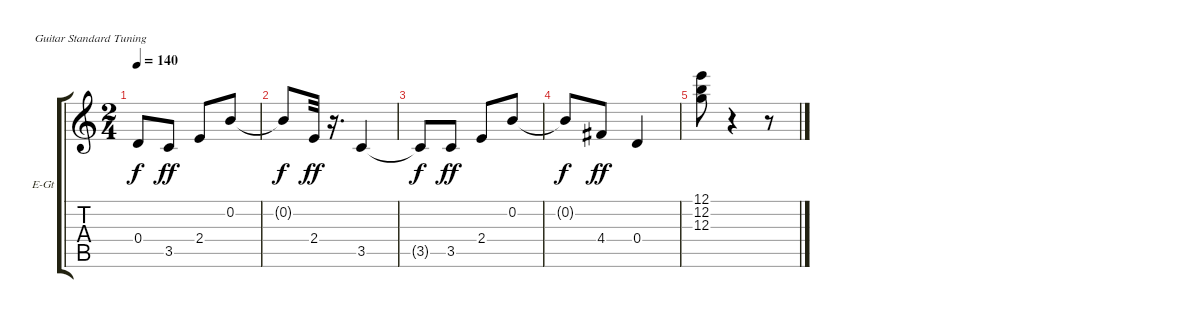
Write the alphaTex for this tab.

\bracketExtendMode groupsimilarinstruments
\firstSystemTrackNameOrientation horizontal
\otherSystemsTrackNameOrientation horizontal
\track ("Гитара 3" "E-Gt") {instrument electricguitarclean}
\staff {score tabs}
\tuning (E4 B3 G3 D3 A2 E2)
\ts (2 4)
\tempo 140
\clef g2
\ks c
0.4{t}.8{dy f} 3.5.8{dy ff} 2.4.8 0.2.8 |
0.2{t}.8{dy f} 2.4.32{dy ff} r.16{d} 3.5.4 |
3.5{t}.8{dy f} 3.5.8{dy ff} 2.4.8 0.2.8 |
0.2{t}.8{dy f} 4.4.8{dy ff} 0.4.4 |
(12.1 12.2 12.3).8 r.4 r.8
